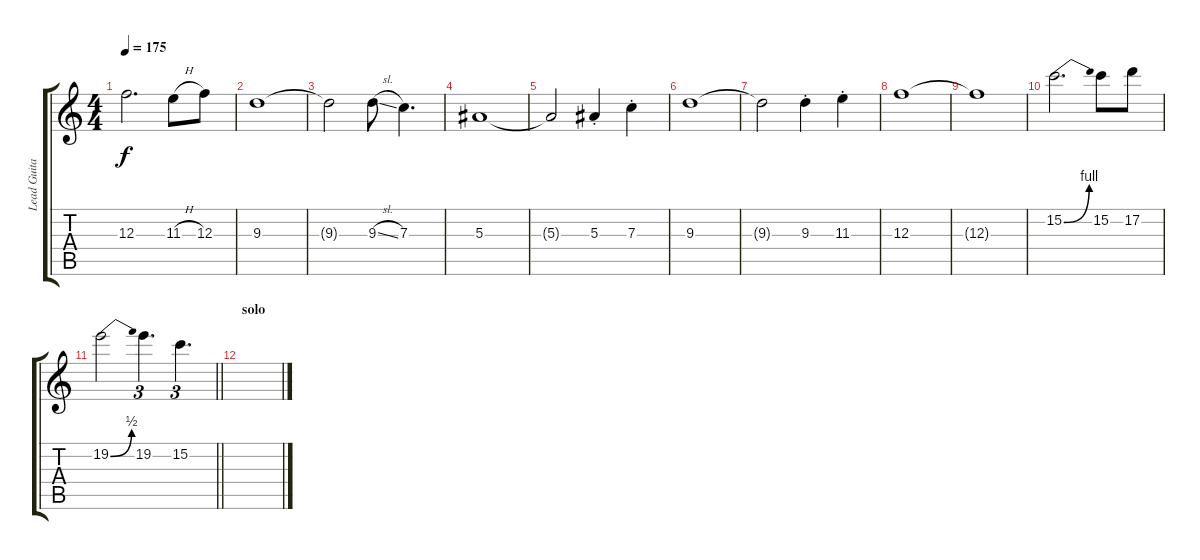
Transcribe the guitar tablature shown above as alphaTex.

\track ("Lead Guitar 2" "Lead Guita") {instrument overdrivenguitar}
\staff {score tabs}
\tuning (D4 A3 F3 C3 G2 D2) {hide}
\ts (4 4)
\tempo 175
\clef g2
\ks c
12.3{t}.2{d dy f} 11.3{h}.8 12.3.8 |
9.3.1 |
9.3{t}.2 9.3{sl}.8 7.3.4{d} |
5.3.1 |
5.3{t}.2 5.3{st}.4 7.3{st}.4 |
9.3.1 |
9.3{t}.2 9.3{st}.4 11.3{st}.4 |
12.3.1 |
12.3{t}.1 |
15.2{be (bend 0 0 60 4)}.2{d} 15.2.8 17.2.8 |
\barLineRight lightlight
19.2{be (bend 0 0 60 2)}.2 19.2.4{d tu (3 2)} 15.2.4{d tu (3 2)} |
\section ("" "solo")
